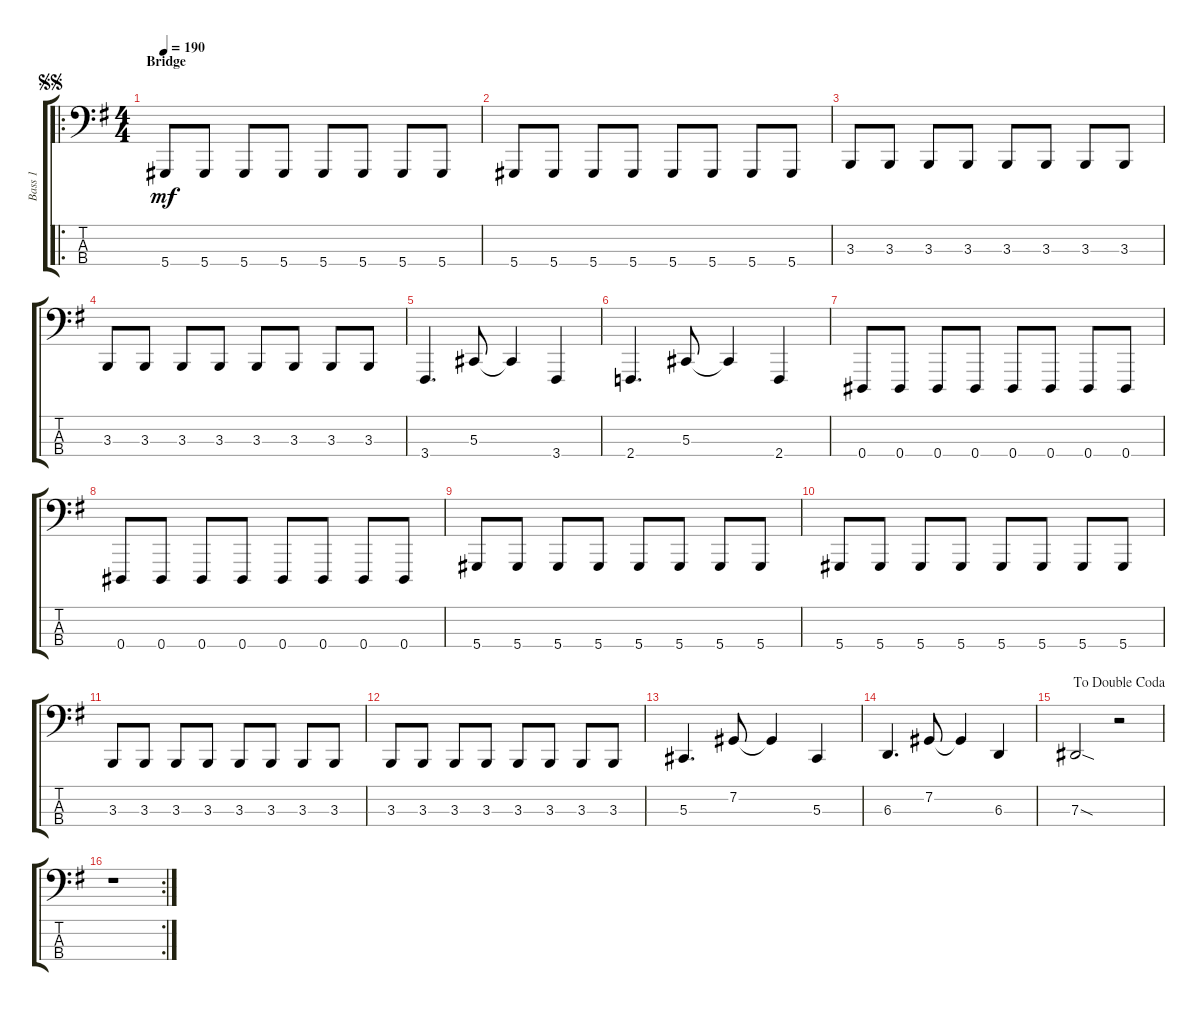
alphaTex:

\track ("Bass 1" "Bass 1") {instrument acousticgrandpiano}
\staff {score tabs}
\tuning (Gb2 Db2 Ab1 Eb1) {hide}
\ro
\ts (4 4)
\section ("" "Bridge")
\jump segnosegno
\tempo 190
\clef f4
\ks g
5.4.8{dy mf} 5.4.8 5.4.8 5.4.8 5.4.8 5.4.8 5.4.8 5.4.8 |
5.4.8 5.4.8 5.4.8 5.4.8 5.4.8 5.4.8 5.4.8 5.4.8 |
3.3.8 3.3.8 3.3.8 3.3.8 3.3.8 3.3.8 3.3.8 3.3.8 |
3.3.8 3.3.8 3.3.8 3.3.8 3.3.8 3.3.8 3.3.8 3.3.8 |
3.4.4{d} 5.3.8 5.3{t}.4 3.4.4 |
2.4.4{d} 5.3.8 5.3{t}.4 2.4.4 |
0.4.8 0.4.8 0.4.8 0.4.8 0.4.8 0.4.8 0.4.8 0.4.8 |
0.4.8 0.4.8 0.4.8 0.4.8 0.4.8 0.4.8 0.4.8 0.4.8 |
5.4.8 5.4.8 5.4.8 5.4.8 5.4.8 5.4.8 5.4.8 5.4.8 |
5.4.8 5.4.8 5.4.8 5.4.8 5.4.8 5.4.8 5.4.8 5.4.8 |
3.3.8 3.3.8 3.3.8 3.3.8 3.3.8 3.3.8 3.3.8 3.3.8 |
3.3.8 3.3.8 3.3.8 3.3.8 3.3.8 3.3.8 3.3.8 3.3.8 |
5.3.4{d} 7.2.8 7.2{t}.4 5.3.4 |
6.3.4{d} 7.2.8 7.2{t}.4 6.3.4 |
\jump dadoublecoda
7.3{sod}.2 r.2 |
\rc 2
r.1
